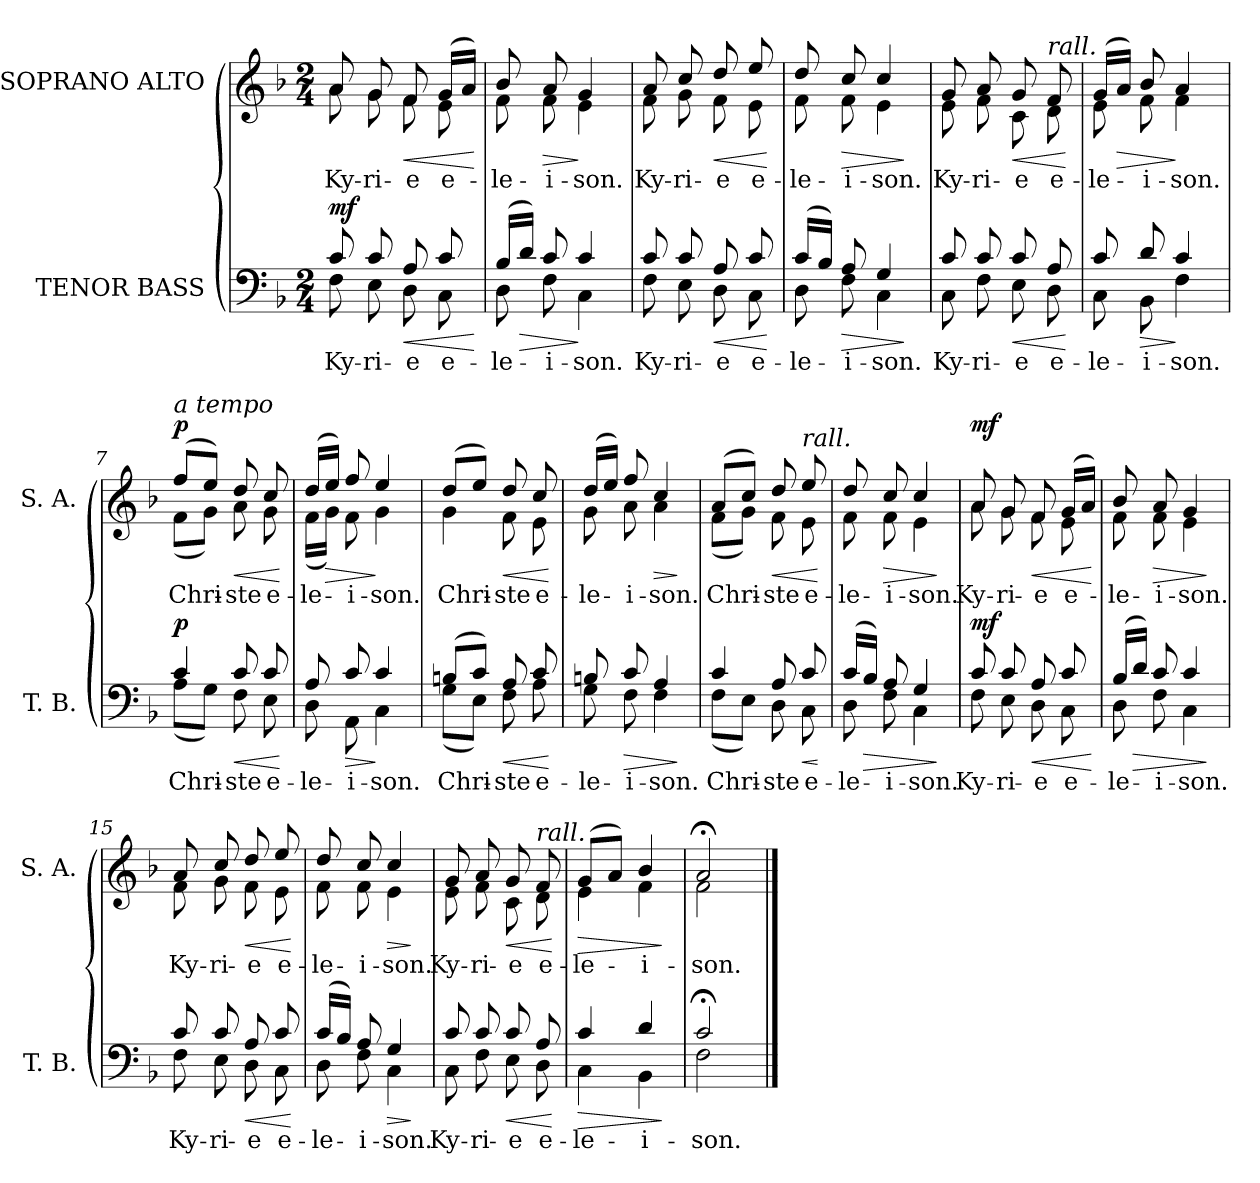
**kern	**text	**dynam	**kern	**text	**dynam
*part2	*part2	*part2	*part1	*part1	*part1
*staff2	*staff2	*staff2	*staff1	*staff1	*staff1
*I"TENOR BASS	*	*	*I"SOPRANO ALTO	*	*
*I'T. B.	*	*	*I'S. A.	*	*
*clefF4	*	*	*clefG2	*	*
*k[b-]	*	*	*k[b-]	*	*
*F:	*	*	*F:	*	*
*M2/4	*	*	*M2/4	*	*
=1	=1	=1	=1	=1	=1
!	!	!	!LO:TX:a:B:t=mf Largo	!	!
!	!LO:LY:a	!LO:DY:b	!	!LO:LY:b	!
*^	*	*	*^	*	*
8c/	8F\	Ky-	mf	8a/	8a\	Ky-	.
!	!	!LO:LY:a	!	!	!	!LO:LY:b	!
8c/	8E\	-ri-	.	8g/	8g\	-ri-	.
!	!	!LO:LY:a	!LO:HP:b	!	!	!LO:LY:b	!LO:HP:b
8A/	8D\	-e	<	8f/	8f\	-e	<
!	!	!LO:LY:a	!	!	!	!LO:LY:b	!
8c/	8C\	e-	.	(>16g/LL	8e\	e-	.
.	.	.	.	16a/JJ)	.	.	.
*v	*v	*	*	*	*	*	*
*	*	*	*v	*v	*	*
.	.	[	.	.	[
=2	=2	=2	=2	=2	=2
!	!LO:LY:a	!	!	!LO:LY:b	!
*^	*	*	*^	*	*
(>16B-/LL	8D\	-le-	.	8b-/	8f\	-le-	.
!	!	!	!LO:HP:b	!	!	!	!
16d/JJ)	.	.	>	.	.	.	.
!	!	!LO:LY:a	!	!	!	!LO:LY:b	!LO:HP:b
8c/	8F\	-i-	.	8a/	8f\	-i-	>
!	!	!LO:LY:a	!	!	!	!LO:LY:b	!
4c/	4C\	-son.	]	4g/	4e\	-son.	]
=3	=3	=3	=3	=3	=3	=3	=3
!	!	!LO:LY:a	!	!	!	!LO:LY:b	!
8c/	8F\	Ky-	.	8a/	8f\	Ky-	.
!	!	!LO:LY:a	!	!	!	!LO:LY:b	!
8c/	8E\	-ri-	.	8cc/	8g\	-ri-	.
!	!	!LO:LY:a	!LO:HP:b	!	!	!LO:LY:b	!LO:HP:b
8A/	8D\	-e	<	8dd/	8f\	-e	<
!	!	!LO:LY:a	!	!	!	!LO:LY:b	!
8c/	8C\	e-	.	8ee/	8e\	e-	.
*v	*v	*	*	*	*	*	*
*	*	*	*v	*v	*	*
.	.	[	.	.	[
!!LO:LB:g=z
=4	=4	=4	=4	=4	=4
!	!LO:LY:a	!	!	!LO:LY:b	!
*^	*	*	*^	*	*
(>16c/LL	8D\	-le-	.	8dd/	8f\	-le-	.
16B-/JJ)	.	.	.	.	.	.	.
!	!	!LO:LY:a	!LO:HP:b	!	!	!LO:LY:b	!LO:HP:b
8A/	8F\	-i-	>	8cc/	8f\	-i-	>
!	!	!LO:LY:a	!	!	!	!LO:LY:b	!
4G/	4C\	-son.	.	4cc/	4e\	-son.	.
*v	*v	*	*	*	*	*	*
*	*	*	*v	*v	*	*
.	.	]	.	.	]
=5	=5	=5	=5	=5	=5
!	!LO:LY:a	!	!	!LO:LY:b	!
*^	*	*	*^	*	*
8c/	8C\	Ky-	.	8g/	8e\	Ky-	.
!	!	!LO:LY:a	!	!	!	!LO:LY:b	!
8c/	8F\	-ri-	.	8a/	8f\	-ri-	.
!	!	!LO:LY:a	!LO:HP:b	!	!	!LO:LY:b	!LO:HP:b
8c/	8E\	-e	<	8g/	8c\	-e	<
!	!	!	!	!LO:TX:a:i:t=rall.	!	!	!
!	!	!LO:LY:a	!	!	!	!LO:LY:b	!
8A/	8D\	e-	.	8f/	8d\	e-	.
*v	*v	*	*	*	*	*	*
*	*	*	*v	*v	*	*
.	.	[	.	.	[
=6	=6	=6	=6	=6	=6
!	!LO:LY:a	!	!	!LO:LY:b	!
*^	*	*	*^	*	*
8c/	8C\	-le-	.	(>16g/LL	8e\	-le-	.
!	!	!	!	!	!	!	!LO:HP:b
.	.	.	.	16a/JJ)	.	.	>
!	!	!LO:LY:a	!LO:HP:b	!	!	!LO:LY:b	!
8d/	8BB-\	-i-	>	8b-/	8f\	-i-	.
!	!	!LO:LY:a	!	!	!	!LO:LY:b	!
4c/	4F\	-son.	]	4a/	4f\	-son.	]
!!LO:LB:g=z	!!
=7	=7	=7	=7	=7	=7	=7	=7
!	!	!	!	!LO:TX:a:i:t=a tempo	!	!	!
!	!	!LO:LY:a	!LO:DY:b	!	!	!LO:LY:b	!LO:DY:a
4c/	(<8A\L	Chri-	p	(>8ff/L	(<8f\L	Chri-	p
.	8G\J)	.	.	8ee/J)	8g\J)	.	.
!	!	!LO:LY:a	!LO:HP:b	!	!	!LO:LY:b	!LO:HP:b
8c/	8F\	-ste	<	8dd/	8a\	-ste	<
!	!	!LO:LY:a	!	!	!	!LO:LY:b	!
8c/	8E\	e-	.	8cc/	8g\	e-	.
*v	*v	*	*	*	*	*	*
*	*	*	*v	*v	*	*
.	.	[	.	.	[
=8	=8	=8	=8	=8	=8
!	!LO:LY:a	!	!	!LO:LY:b	!
*^	*	*	*^	*	*
8A/	8D\	-le-	.	(>16dd/LL	(<16f\LL	-le-	.
!	!	!	!	!	!	!	!LO:HP:b
.	.	.	.	16ee/JJ)	16g\JJ)	.	>
!	!	!LO:LY:a	!LO:HP:b	!	!	!LO:LY:b	!
8c/	8AA\	-i-	>	8ff/	8f\	-i-	.
!	!	!LO:LY:a	!	!	!	!LO:LY:b	!
4c/	4C\	-son.	]	4ee/	4g\	-son.	]
=9	=9	=9	=9	=9	=9	=9	=9
!	!	!LO:LY:a	!	!	!	!LO:LY:b	!
(>8Bn/L	(<8G\L	Chri-	.	(>8dd/L	4g\	Chri-	.
8c/J)	8E\J)	.	.	8ee/J)	.	.	.
!	!	!LO:LY:a	!LO:HP:b	!	!	!LO:LY:b	!LO:HP:b
8A/	8F\	-ste	<	8dd/	8f\	-ste	<
!	!	!LO:LY:a	!	!	!	!LO:LY:b	!
8c/	8A\	e-	.	8cc/	8e\	e-	.
*v	*v	*	*	*	*	*	*
*	*	*	*v	*v	*	*
.	.	[	.	.	[
!!LO:LB:g=z
=10	=10	=10	=10	=10	=10
!	!LO:LY:a	!	!	!LO:LY:b	!
*^	*	*	*^	*	*
8Bn/	8G\	-le-	.	(>16dd/LL	8g\	-le-	.
.	.	.	.	16ee/JJ)	.	.	.
!	!	!LO:LY:a	!LO:HP:b	!	!	!LO:LY:b	!
8c/	8F\	-i-	>	8ff/	8a\	-i-	.
!	!	!LO:LY:a	!	!	!	!LO:LY:b	!LO:HP:b
4A/	4F\	-son.	.	4cc/	4a\	-son.	>
*v	*v	*	*	*	*	*	*
*	*	*	*v	*v	*	*
.	.	]	.	.	]
=11	=11	=11	=11	=11	=11
!	!LO:LY:a	!	!	!LO:LY:b	!
*^	*	*	*^	*	*
4c/	(<8F\L	Chri-	.	(>8a/L	(<8f\L	Chri-	.
.	8E\J)	.	.	8cc/J)	8g\J)	.	.
!	!	!LO:LY:a	!	!	!	!LO:LY:b	!LO:HP:b
8A/	8D\	-ste	.	8dd/	8f\	-ste	<
!	!	!	!	!LO:TX:a:i:t=rall.	!	!	!
!	!	!LO:LY:a	!LO:HP:b	!	!	!LO:LY:b	!
8c/	8C\	e-	<	8ee/	8e\	e-	.
*v	*v	*	*	*	*	*	*
*	*	*	*v	*v	*	*
.	.	[	.	.	[
=12	=12	=12	=12	=12	=12
!	!LO:LY:a	!	!	!LO:LY:b	!
*^	*	*	*^	*	*
(>16c/LL	8D\	-le-	.	8dd/	8f\	-le-	.
!	!	!	!LO:HP:b	!	!	!	!
16B-/JJ)	.	.	>	.	.	.	.
!	!	!LO:LY:a	!	!	!	!LO:LY:b	!LO:HP:b
8A/	8F\	-i-	.	8cc/	8f\	-i-	>
!	!	!LO:LY:a	!	!	!	!LO:LY:b	!
4G/	4C\	-son.	.	4cc/	4e\	-son.	.
*v	*v	*	*	*	*	*	*
*	*	*	*v	*v	*	*
.	.	]	.	.	]
!!LO:PB:g=z
=13	=13	=13	=13	=13	=13
!	!LO:LY:a	!LO:DY:b	!	!LO:LY:b	!LO:DY:a
*^	*	*	*^	*	*
8c/	8F\	Ky-	mf	8a/	8a\	Ky-	mf
!	!	!LO:LY:a	!	!	!	!LO:LY:b	!
8c/	8E\	-ri-	.	8g/	8g\	-ri-	.
!	!	!LO:LY:a	!LO:HP:b	!	!	!LO:LY:b	!LO:HP:b
8A/	8D\	-e	<	8f/	8f\	-e	<
!	!	!LO:LY:a	!	!	!	!LO:LY:b	!
8c/	8C\	e-	.	(>16g/LL	8e\	e-	.
.	.	.	.	16a/JJ)	.	.	.
*v	*v	*	*	*	*	*	*
*	*	*	*v	*v	*	*
.	.	[	.	.	[
=14	=14	=14	=14	=14	=14
!	!LO:LY:a	!	!	!LO:LY:b	!
*^	*	*	*^	*	*
(>16B-/LL	8D\	-le-	.	8b-/	8f\	-le-	.
!	!	!	!LO:HP:b	!	!	!	!
16d/JJ)	.	.	>	.	.	.	.
!	!	!LO:LY:a	!	!	!	!LO:LY:b	!LO:HP:b
8c/	8F\	-i-	.	8a/	8f\	-i-	>
!	!	!LO:LY:a	!	!	!	!LO:LY:b	!
4c/	4C\	-son.	.	4g/	4e\	-son.	.
*v	*v	*	*	*	*	*	*
*	*	*	*v	*v	*	*
.	.	]	.	.	]
=15	=15	=15	=15	=15	=15
!	!LO:LY:a	!	!	!LO:LY:b	!
*^	*	*	*^	*	*
8c/	8F\	Ky-	.	8a/	8f\	Ky-	.
!	!	!LO:LY:a	!	!	!	!LO:LY:b	!
8c/	8E\	-ri-	.	8cc/	8g\	-ri-	.
!	!	!LO:LY:a	!LO:HP:b	!	!	!LO:LY:b	!LO:HP:b
8A/	8D\	-e	<	8dd/	8f\	-e	<
!	!	!LO:LY:a	!	!	!	!LO:LY:b	!
8c/	8C\	e-	.	8ee/	8e\	e-	.
*v	*v	*	*	*	*	*	*
*	*	*	*v	*v	*	*
.	.	[	.	.	[
!!LO:LB:g=z
=16	=16	=16	=16	=16	=16
!	!LO:LY:a	!	!	!LO:LY:b	!
*^	*	*	*^	*	*
(>16c/LL	8D\	-le-	.	8dd/	8f\	-le-	.
16B-/JJ)	.	.	.	.	.	.	.
!	!	!LO:LY:a	!	!	!	!LO:LY:b	!
8A/	8F\	-i-	.	8cc/	8f\	-i-	.
!	!	!LO:LY:a	!LO:HP:b	!	!	!LO:LY:b	!LO:HP:b
4G/	4C\	-son.	>	4cc/	4e\	-son.	>
*v	*v	*	*	*	*	*	*
*	*	*	*v	*v	*	*
.	.	]	.	.	]
=17	=17	=17	=17	=17	=17
!	!LO:LY:a	!	!	!LO:LY:b	!
*^	*	*	*^	*	*
8c/	8C\	Ky-	.	8g/	8e\	Ky-	.
!	!	!LO:LY:a	!	!	!	!LO:LY:b	!
8c/	8F\	-ri-	.	8a/	8f\	-ri-	.
!	!	!LO:LY:a	!LO:HP:b	!	!	!LO:LY:b	!LO:HP:b
8c/	8E\	-e	<	8g/	8c\	-e	<
!	!	!	!	!LO:TX:a:i:t=rall.	!	!	!
!	!	!LO:LY:a	!	!	!	!LO:LY:b	!
8A/	8D\	e-	.	8f/	8d\	e-	.
*v	*v	*	*	*	*	*	*
*	*	*	*v	*v	*	*
.	.	[	.	.	[
=18	=18	=18	=18	=18	=18
!	!LO:LY:a	!LO:HP:b	!	!LO:LY:b	!LO:HP:b
*^	*	*	*^	*	*
4c/	4C\	-le-	>	(>8g/L	4e\	-le-	>
.	.	.	.	8a/J)	.	.	.
!	!	!LO:LY:a	!	!	!	!LO:LY:b	!
4d/	4BB-\	-i-	.	4b-/	4f\	-i-	.
*v	*v	*	*	*	*	*	*
*	*	*	*v	*v	*	*
.	.	]	.	.	]
=19	=19	=19	=19	=19	=19
!	!LO:LY:a	!	!	!LO:LY:b	!
*^	*	*	*^	*	*
2c;</	2F\	-son.	.	2a;</	2f\	-son.	.
*v	*v	*	*	*	*	*	*
*	*	*	*v	*v	*	*
==	==	==	==	==	==
*-	*-	*-	*-	*-	*-
